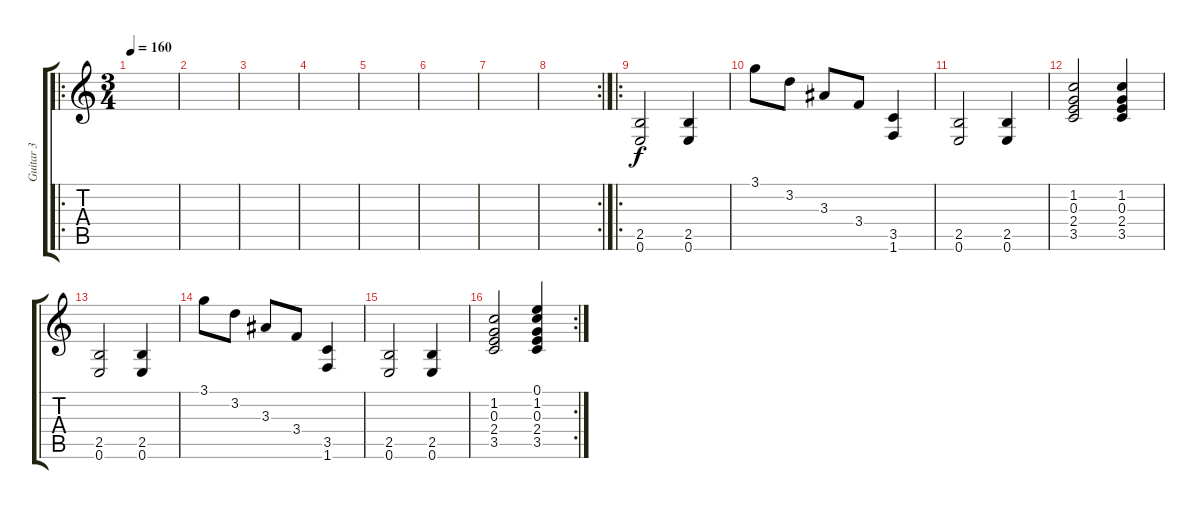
\track ("Guitar 3" "Guitar 3") {instrument distortionguitar}
\staff {score tabs}
\tuning (E4 B3 G3 D3 A2 E2) {hide}
\ro
\ts (3 4)
\tempo 160
\clef g2
\ks c
|
|
|
|
|
|
|
\rc 2
|
\ro
(2.5 0.6).2{volume 9} (2.5 0.6).4 |
3.1.8 3.2.8 3.3.8 3.4.8 (3.5 1.6).4 |
(2.5 0.6).2 (2.5 0.6).4 |
(1.2 0.3 2.4 3.5).2 (1.2 0.3 2.4 3.5).4 |
(2.5 0.6).2 (2.5 0.6).4 |
3.1.8 3.2.8 3.3.8 3.4.8 (3.5 1.6).4 |
(2.5 0.6).2 (2.5 0.6).4 |
\rc 2
(1.2 0.3 2.4 3.5).2 (0.1 1.2 0.3 2.4 3.5).4
